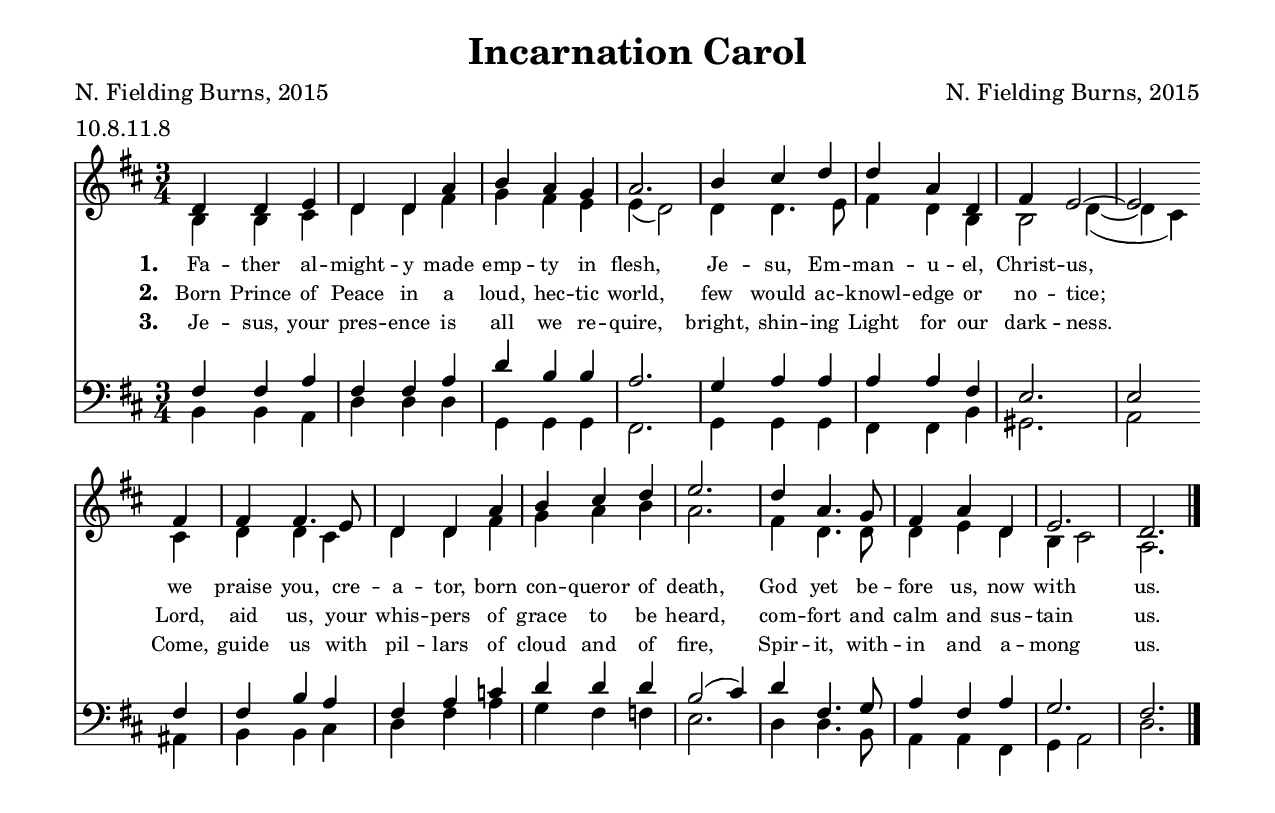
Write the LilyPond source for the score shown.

\include "hymn.ily"

\header
{
  title = "Incarnation Carol"
  poet = "N. Fielding Burns, 2015"
  composer = "N. Fielding Burns, 2015"
  tune = "Trias Ekenosen"
  meter = "10.8.11.8"
}

global =
{
  \time 3/4
  \key d \major
}

stanzas = <<
  \new Lyrics \lyricsto "sopranos" {
    \set stanza = "1. "

    Fa -- ther al -- might -- y made emp -- ty in flesh,
    Je -- su, Em -- man -- u -- el, Christ -- us,
    we praise you, cre -- a -- tor, born con -- queror of death,
    God yet be -- fore us, now with us.
  }

  \new Lyrics \lyricsto "sopranos" {
    \set stanza = "2. "

    Born Prince of Peace in a loud, hec -- tic world,
    few would ac -- knowl -- edge or no -- tice;
    Lord, aid us, your whis -- pers of grace to be heard,
    com -- fort and calm and sus -- tain us.
  }

  \new Lyrics \lyricsto "sopranos" {
    \set stanza = "3. "

    Je -- sus, your pres -- ence is all we re -- quire,
    bright, shin -- ing Light for our dark -- ness.
    Come, guide us with pil -- lars of cloud and of fire,
    Spir -- it, with -- in and a -- mong us.
  }
>>

soprano =\relative c' {
  d4 d e
  d d a'
  b a g
  a2.

  b4 cis d
  d a d,

  fis e2~
  e

  \bar "" \break

  fis4
  fis fis4. e8
  d4 d a'
  b cis d
  e2.

  d4 a4. g8
  fis4 a d,
  e2.
  d2.

  \bar "|."
}

alto = \relative c' {
  b4 b cis
  d d fis
  g fis e
  e( d2)

  d4 d4. e8
  fis4 d b
  b2 d4~(
  d cis)

  cis
  d d cis
  d d fis
  g a b
  a2.

  fis4 d4. d8
  d4 e d
  b cis2
  a2.
}

tenor = \relative c {
  fis4 fis a
  fis fis a
  d b b
  a2.

  g4 a a
  a a fis
  e2.
  e2

  fis4
  fis b a
  fis a c
  d d d
  b2( cis4)

  d fis,4. g8
  a4 fis a
  g2.
  fis2.
}

bass = \relative c {
  b4 b a
  d d d
  g, g g
  fis2.

  g4 g g
  fis fis b
  gis2.
  a2

  ais4
  b b cis
  d fis a
  g fis f
  e2.

  d4 d4. b8
  a4 a fis
  g a2
  d2.
}

\include "hymn-template.ily"
